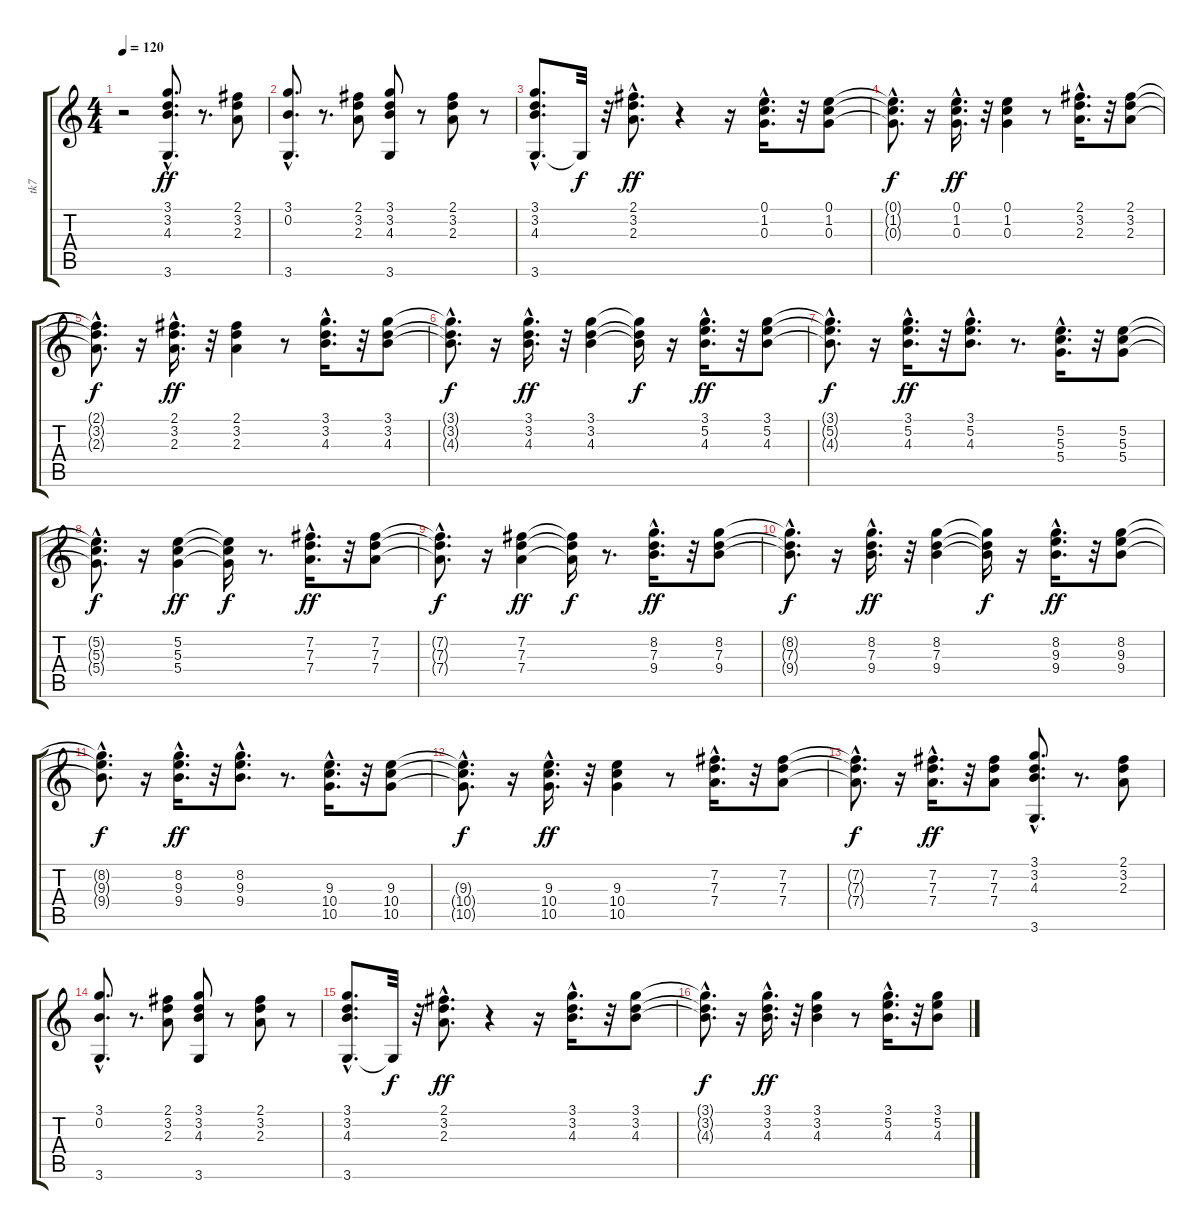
\track ("tk7" "tk7") {instrument electricguitarclean}
\staff {score tabs}
\tuning (E4 B3 G3 D3 A2 E2) {hide}
\ts (4 4)
\tempo 120
\clef g2
\ks c
r.2{dy ff instrument electricguitarclean} (3.1{hac} 3.2{hac} 4.3{hac} 3.6{hac}).8{d balance 8} r.8{d} (2.1 3.2 2.3).8 |
(3.1{hac} 0.2{hac} 3.6{hac}).8{d} r.8{d} (2.1 3.2 2.3).8 (3.1 3.2 4.3 3.6).8 r.8 (2.1 3.2 2.3).8 r.8 |
(3.1{hac} 3.2{hac} 4.3{hac} 3.6{hac}).8{d} 3.6{t}.32{dy f} r.32 (2.1{hac} 3.2{hac} 2.3{hac}).8{d dy ff} r.4 r.16 (0.1{hac} 1.2{hac} 0.3{hac}).16{d} r.32 (0.1 1.2 0.3).8 |
(0.1{hac t} 1.2{hac t} 0.3{hac t}).8{d dy f} r.16 (0.1{hac} 1.2{hac} 0.3{hac}).16{d dy ff} r.32 (0.1 1.2 0.3).4 r.8 (2.1{hac} 3.2{hac} 2.3{hac}).16{d} r.32 (2.1 3.2 2.3).8 |
(2.1{hac t} 3.2{hac t} 2.3{hac t}).8{d dy f} r.16 (2.1{hac} 3.2{hac} 2.3{hac}).16{d dy ff} r.32 (2.1 3.2 2.3).4 r.8 (3.1{hac} 3.2{hac} 4.3{hac}).16{d} r.32 (3.1 3.2 4.3).8 |
(3.1{hac t} 3.2{hac t} 4.3{hac t}).8{d dy f} r.16 (3.1{hac} 3.2{hac} 4.3{hac}).16{d dy ff} r.32 (3.1 3.2 4.3).4 (3.1{t} 3.2{t} 4.3{t}).16{dy f} r.16 (3.1{hac} 5.2{hac} 4.3{hac}).16{d dy ff} r.32 (3.1 5.2 4.3).8 |
(3.1{hac t} 5.2{hac t} 4.3{hac t}).8{d dy f} r.16 (3.1{hac} 5.2 4.3{hac}).16{d dy ff} r.32 (3.1{hac} 5.2{hac} 4.3{hac}).8{d} r.8{d} (5.2{hac} 5.3{hac} 5.4{hac}).16{d} r.32 (5.2 5.3 5.4).8 |
(5.2{hac t} 5.3{hac t} 5.4{hac t}).8{d dy f} r.16 (5.2 5.3 5.4).4{dy ff} (5.2{t} 5.3{t} 5.4{t}).16{dy f} r.8{d} (7.2{hac} 7.3{hac} 7.4{hac}).16{d dy ff} r.32 (7.2 7.3 7.4).8 |
(7.2{hac t} 7.3{hac t} 7.4{hac t}).8{d dy f} r.16 (7.2 7.3 7.4).4{dy ff} (7.2{t} 7.3{t} 7.4{t}).16{dy f} r.8{d} (8.2{hac} 7.3{hac} 9.4{hac}).16{d dy ff} r.32 (8.2 7.3 9.4).8 |
(8.2{hac t} 7.3{hac t} 9.4{hac t}).8{d dy f} r.16 (8.2{hac} 7.3 9.4).16{d dy ff} r.32 (8.2 7.3 9.4).4 (8.2{t} 7.3{t} 9.4{t}).16{dy f} r.16 (8.2{hac} 9.3{hac} 9.4{hac}).16{d dy ff} r.32 (8.2 9.3 9.4).8 |
(8.2{hac t} 9.3{hac t} 9.4{hac t}).8{d dy f} r.16 (8.2{hac} 9.3{hac} 9.4{hac}).16{d dy ff} r.32 (8.2{hac} 9.3{hac} 9.4{hac}).8{d} r.8{d} (9.3{hac} 10.4{hac} 10.5{hac}).16{d} r.32 (9.3 10.4 10.5).8 |
(9.3{hac t} 10.4{hac t} 10.5{hac t}).8{d dy f} r.16 (9.3{hac} 10.4{hac} 10.5{hac}).16{d dy ff} r.32 (9.3 10.4 10.5).4 r.8 (7.2{hac} 7.3{hac} 7.4{hac}).16{d} r.32 (7.2 7.3 7.4).8 |
(7.2{hac t} 7.3{hac t} 7.4{hac t}).8{d dy f} r.16 (7.2{hac} 7.3{hac} 7.4{hac}).16{d dy ff} r.32 (7.2 7.3 7.4).8 (3.1{hac} 3.2{hac} 4.3{hac} 3.6{hac}).8{d} r.8{d} (2.1 3.2 2.3).8 |
(3.1{hac} 0.2{hac} 3.6{hac}).8{d} r.8{d} (2.1 3.2 2.3).8 (3.1 3.2 4.3 3.6).8 r.8 (2.1 3.2 2.3).8 r.8 |
(3.1{hac} 3.2{hac} 4.3{hac} 3.6{hac}).8{d} 3.6{t}.32{dy f} r.32 (2.1{hac} 3.2{hac} 2.3{hac}).8{d dy ff} r.4 r.16 (3.1{hac} 3.2{hac} 4.3{hac}).16{d} r.32 (3.1 3.2 4.3).8 |
(3.1{hac t} 3.2{hac t} 4.3{hac t}).8{d dy f} r.16 (3.1{hac} 3.2{hac} 4.3{hac}).16{d dy ff} r.32 (3.1 3.2 4.3).4 r.8 (3.1{hac} 5.2{hac} 4.3{hac}).16{d} r.32 (3.1 5.2 4.3).8
